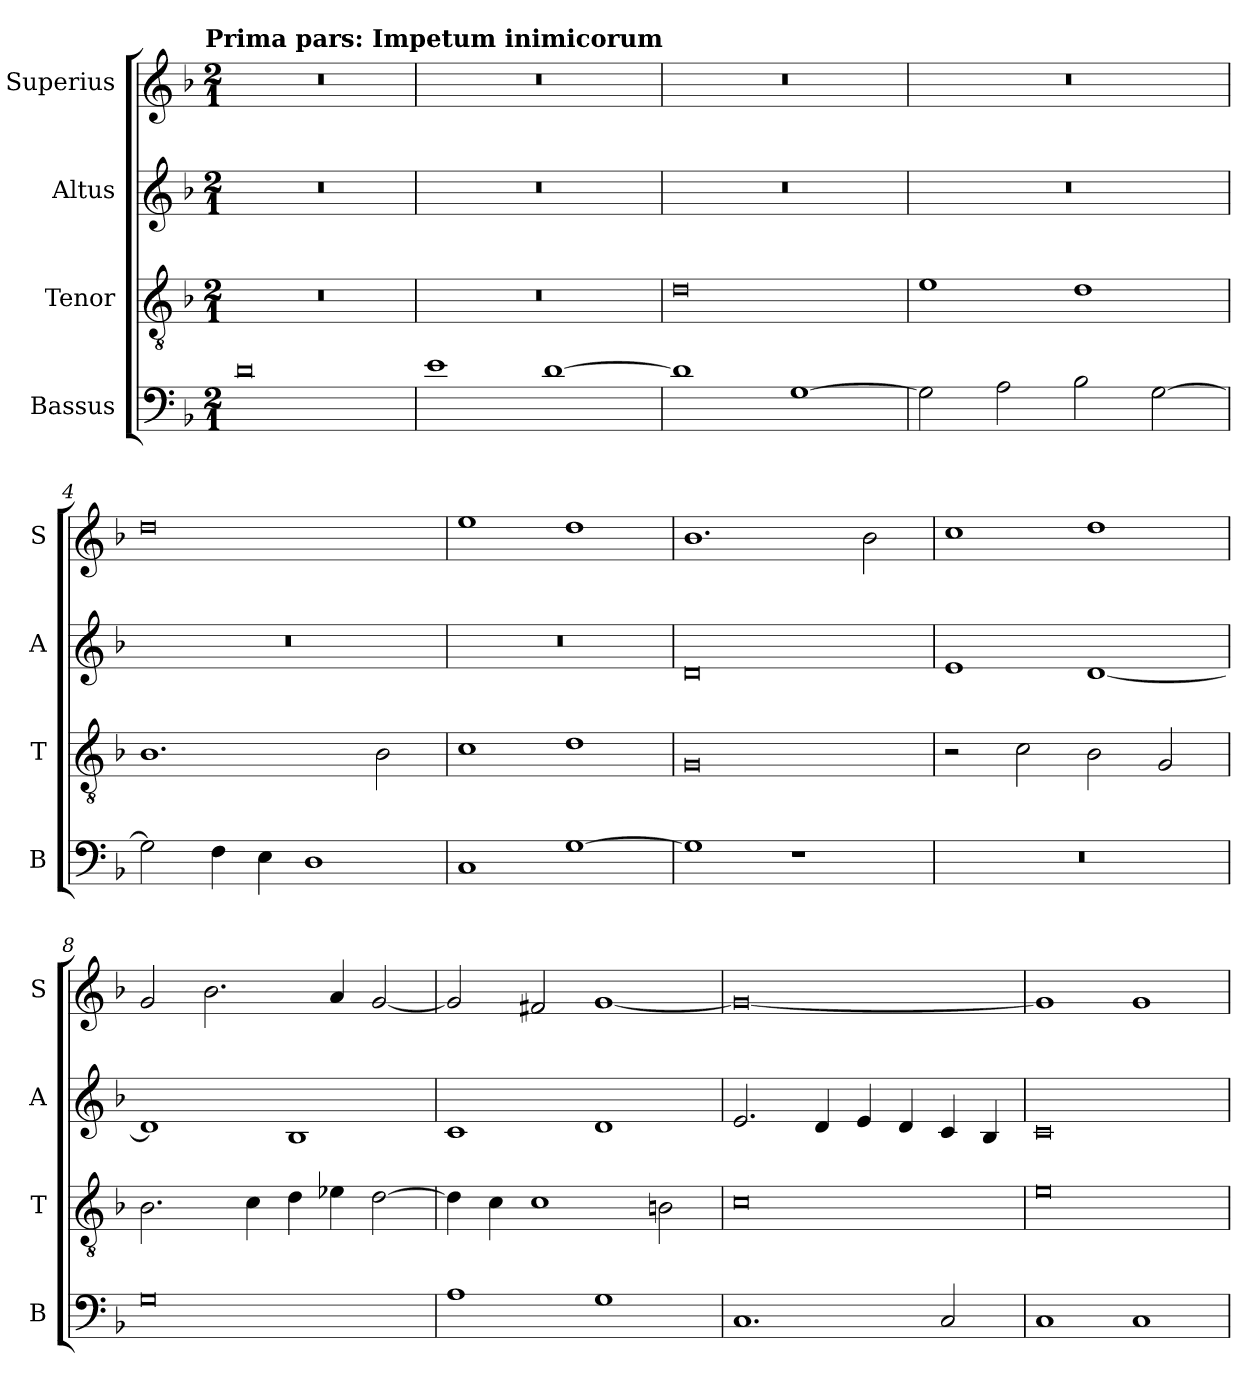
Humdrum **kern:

**kern	**kern	**kern	**kern
*part4	*part3	*part2	*part1
*staff4	*staff3	*staff2	*staff1
*I"Bassus	*I"Tenor	*I"Altus	*I"Superius
*I'B	*I'T	*I'A	*I'S
*clefF4	*clefGv2	*clefG2	*clefG2
*k[b-]	*k[b-]	*k[b-]	*k[b-]
*F:	*F:	*F:	*F:
!!LO:TX:omd:t=Prima pars&colon; Impetum inimicorum
*M2/1	*M2/1	*M2/1	*M2/1
=	=	=	=
0d	0r	0r	0r
=1	=1	=1	=1
1e	0r	0r	0r
[1d	.	.	.
=2	=2	=2	=2
1d]	0d	0r	0r
[1G	.	.	.
=3	=3	=3	=3
2G]	1e	0r	0r
2A	.	.	.
2B-	1d	.	.
[2G	.	.	.
=4	=4	=4	=4
2G]	1.B-	0r	0dd
4F	.	.	.
4E	.	.	.
1D	.	.	.
.	2B-	.	.
=5	=5	=5	=5
1C	1c	0r	1ee
[1G	1d	.	1dd
=6	=6	=6	=6
1G]	0G	0d	1.b-
1r	.	.	.
.	.	.	2b-
=7	=7	=7	=7
0r	2r	1e	1cc
.	2c	.	.
.	2B-	[1d	1dd
.	2G	.	.
=8	=8	=8	=8
0G	2.B-	1d]	2g
.	.	.	2.b-
.	4c	.	.
.	4d	1B-	.
.	4e-X	.	4a
.	[2d	.	[2g
=9	=9	=9	=9
1A	4d]	1c	2g]
.	4c	.	.
.	1c	.	2f#X
1G	.	1d	[1g
.	2Bn	.	.
=10	=10	=10	=10
1.C	0c	2.e	0g_
.	.	4d	.
.	.	4e	.
.	.	4d	.
2C	.	4c	.
.	.	4B-	.
=11	=11	=11	=11
1C	0e	0c	1g]
1C	.	.	1g
=	=	=	=
*-	*-	*-	*-
